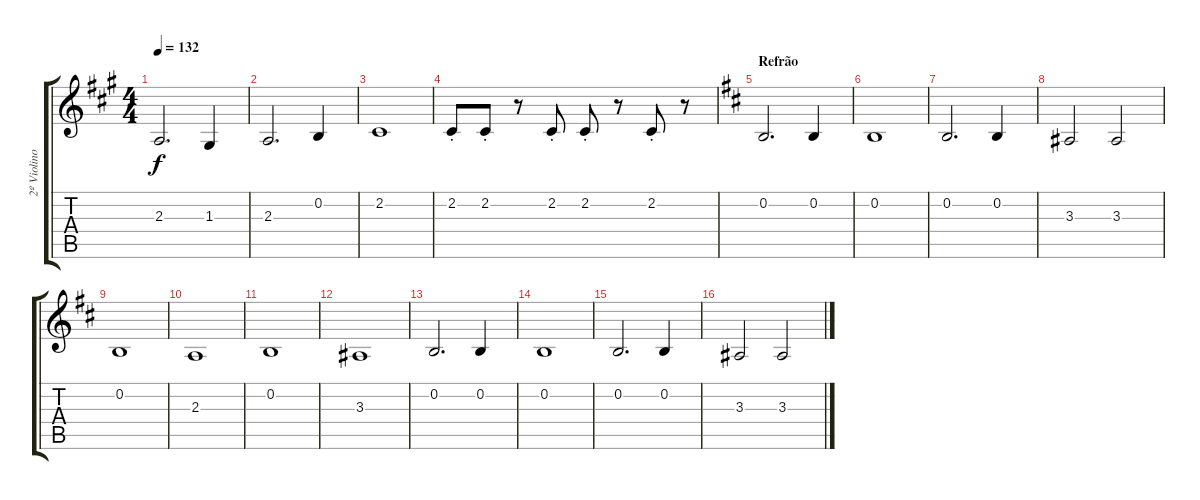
\track ("2º Violino" "2º Violino") {instrument violin}
\staff {score tabs}
\tuning (E4 B3 G3 D3 A2 E2) {hide}
\ts (4 4)
\tempo 132
\clef g2
\ks f#minor
2.3{t}.2{d dy f} 1.3.4 |
2.3.2{d} 0.2.4 |
2.2.1 |
2.2{st}.8{volume 10} 2.2{st}.8 r.8 2.2{st}.8 2.2{st}.8 r.8 2.2{st}.8 r.8 |
\section ("" "Refrão")
\ks bminor
0.2.2{d} 0.2.4 |
0.2.1 |
0.2.2{d} 0.2.4 |
3.3.2 3.3.2 |
0.2.1 |
2.3.1 |
0.2.1 |
3.3.1 |
0.2.2{d} 0.2.4 |
0.2.1 |
0.2.2{d} 0.2.4 |
3.3.2 3.3.2
